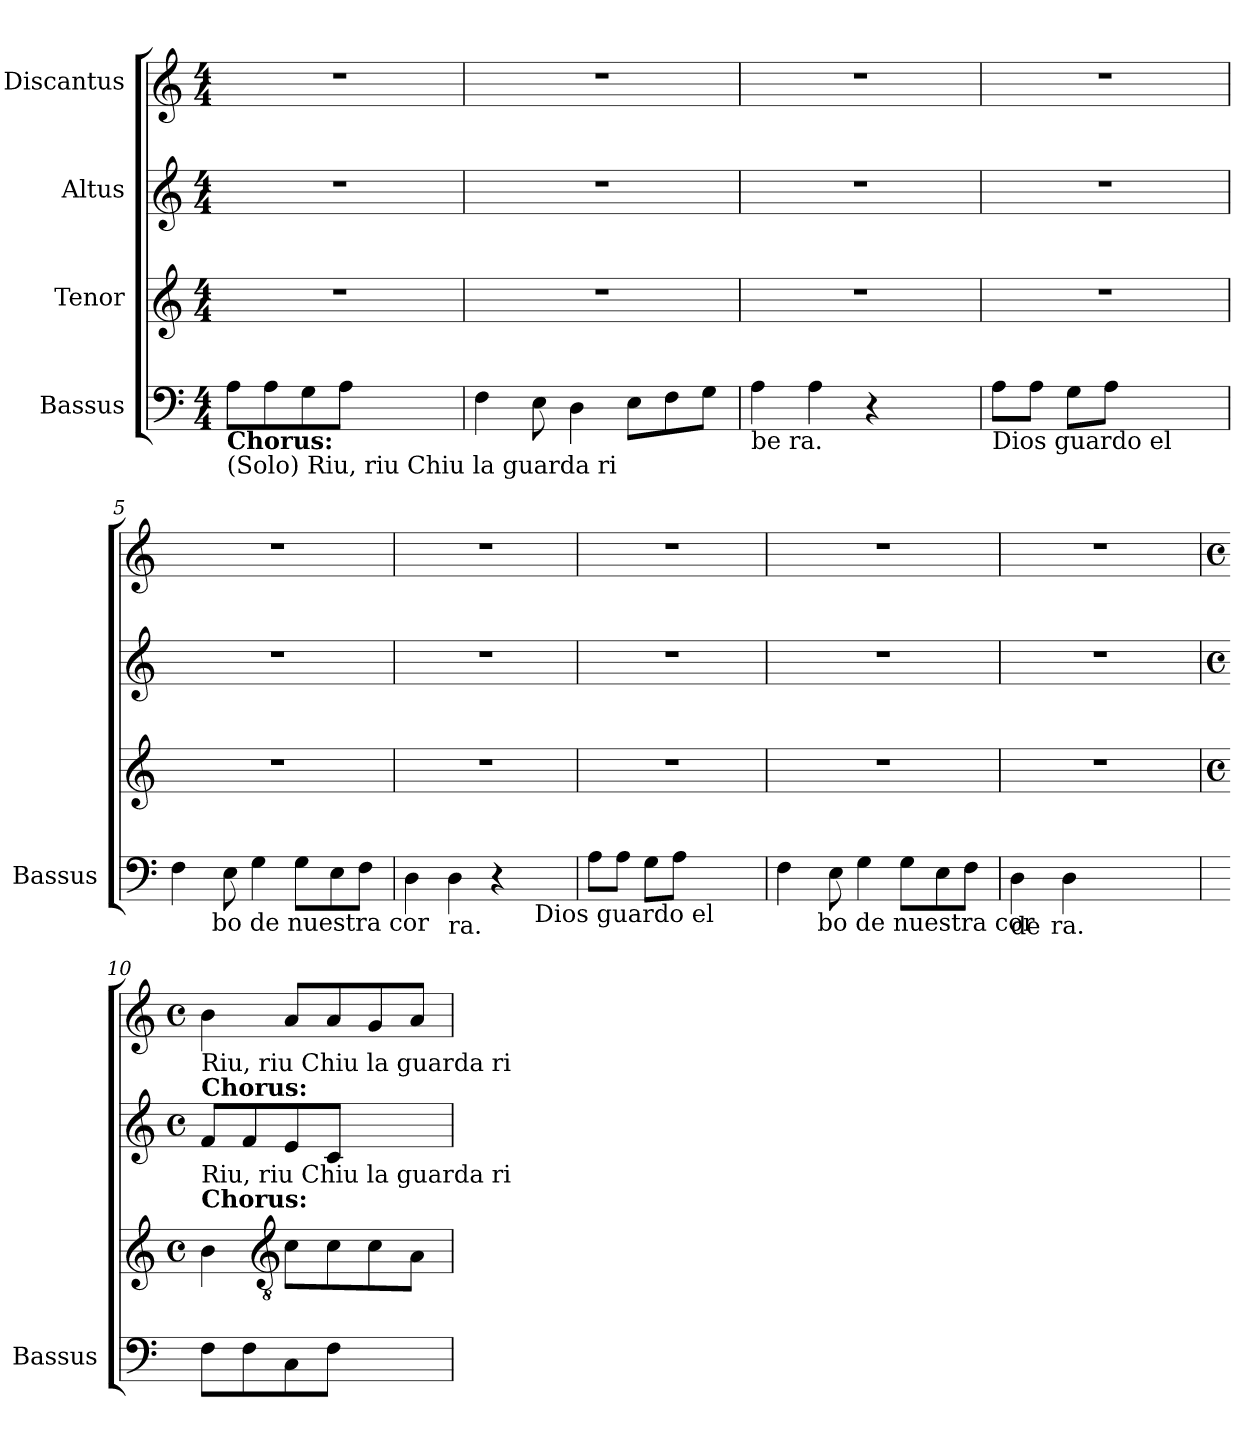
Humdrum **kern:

**kern	**kern	**kern	**kern
*part4	*part3	*part2	*part1
*staff4	*staff3	*staff2	*staff1
*I"Bassus	*I"Tenor	*I"Altus	*I"Discantus
*I'Bassus	*	*	*
*clefF4	*clefG2	*clefG2	*clefG2
*ITrd7c12	*	*	*
*k[]	*k[]	*k[]	*k[]
*C:	*C:	*C:	*C:
*M4/4	*M4/4	*M4/4	*M4/4
=1	=1	=1	=1
!LO:TX:b:B:t=Chorus&colon;	!	!	!
!LO:TX:b:t=(Solo) Riu, riu Chiu la guarda ri	!	!	!
8AA\L	1r	1r	1r
8AA\	.	.	.
8GG\	.	.	.
8AA\J	.	.	.
2ryy	.	.	.
=2	=2	=2	=2
4FF\	1r	1r	1r
8EE\	.	.	.
4DD\	.	.	.
8EE\L	.	.	.
8FF\	.	.	.
8GG\J	.	.	.
=3	=3	=3	=3
!LO:TX:b:t=be ra.	!	!	!
4AA\	1r	1r	1r
4AA\	.	.	.
4r	.	.	.
4ryy	.	.	.
=4	=4	=4	=4
!LO:TX:b:t=Dios guardo el	!	!	!
8AA\L	1r	1r	1r
8AA\J	.	.	.
8GG\L	.	.	.
8AA\J	.	.	.
2ryy	.	.	.
!!LO:LB:g=z
=5	=5	=5	=5
!LO:TX:b:t=lo	!	!	!
*^	*	*	*
4FF\	8..ryy	1r	1r	1r
!	!LO:TX:b:t=bo de nuestra cor	!	!	!
.	2ryy	.	.	.
8EE\	.	.	.	.
4GG\	.	.	.	.
8GG\L	.	.	.	.
.	4ryy	.	.	.
8EE\	.	.	.	.
8FF\J	.	.	.	.
.	32ryy	.	.	.
=6	=6	=6	=6	=6
!LO:TX:b:t=de	!	!	!	!
*v	*v	*	*	*
4DD\	1r	1r	1r
!LO:TX:b:t=ra.	!	!	!
4DD\	.	.	.
4r	.	.	.
!LO:TX:b:t=Dios guardo el	!	!	!
4ryy	.	.	.
=7	=7	=7	=7
8AA\L	1r	1r	1r
8AA\J	.	.	.
8GG\L	.	.	.
8AA\J	.	.	.
2ryy	.	.	.
=8	=8	=8	=8
!LO:TX:b:t=lo	!	!	!
*^	*	*	*
4FF\	8..ryy	1r	1r	1r
!	!LO:TX:b:t=bo de nuestra cor	!	!	!
.	2ryy	.	.	.
8EE\	.	.	.	.
4GG\	.	.	.	.
8GG\L	.	.	.	.
.	4ryy	.	.	.
8EE\	.	.	.	.
8FF\J	.	.	.	.
.	32ryy	.	.	.
=9	=9	=9	=9	=9
!LO:TX:b:t=de	!	!	!	!
4DD\	8..ryy	1r	1r	1r
!	!LO:TX:b:t=ra.	!	!	!
.	2ryy	.	.	.
4DD\	.	.	.	.
2ryy	.	.	.	.
.	4ryy	.	.	.
.	32ryy	.	.	.
*v	*v	*	*	*
!!LO:LB:g=z
=10	=10	=10	=10
*	*M4/4	*M4/4	*M4/4
*	*met(c)	*met(c)	*met(c)
*^	*	*	*
!	!	!	!LO:TX:a:B:t=Chorus&colon;	!
!	!	!	!LO:TX:a:t=Riu, riu Chiu la guarda ri	!
!	!	!LO:TX:a:B:t=Chorus&colon;	!	!
!	!	!LO:TX:a:t=Riu, riu Chiu la guarda ri	!	!
!LO:TX:b:B:t=Chorus&colon;	!	!	!	!
!LO:TX:b:t=Riu, riu Chiu la guarda ri	!	!	!	!
!LO:TX:a:B:t=Chorus&colon;	!	!	!	!
!LO:TX:a:t=Riu, riu Chiu la guarda ri	!	!	!	!
*v	*v	*	*	*
8FF\L	4b\	8f/L	4b\
8FF\	.	8f/	.
*	*clefGv2	*	*
8CC\	8c\L	8e/	8a/L
8FF\J	8c\	8c/J	8a/
4ryy	8c\	4ryy	8g/
.	8A\J	.	8a/J
=	=	=	=
*-	*-	*-	*-
